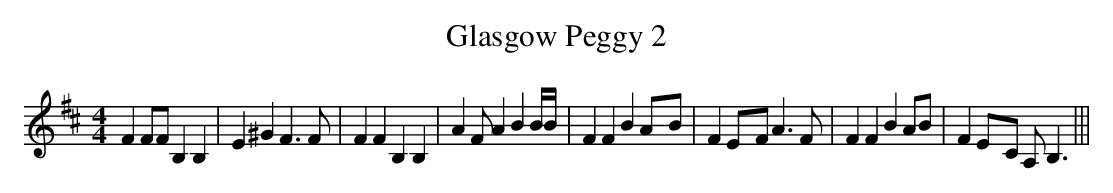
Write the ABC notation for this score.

X:1
T:Glasgow Peggy 2
M:4/4
L:1/4
K:D
 F F/2F/2 B, B,| E ^G F3/2 F/2| F F B, B,| A F/2 A B B/4B/4| F F BA/2-B/2|\
 FE/2-F/2 A3/2 F/2| F F B A/2B/2| FE/2-C/2 A,/2 B,3/2|||
